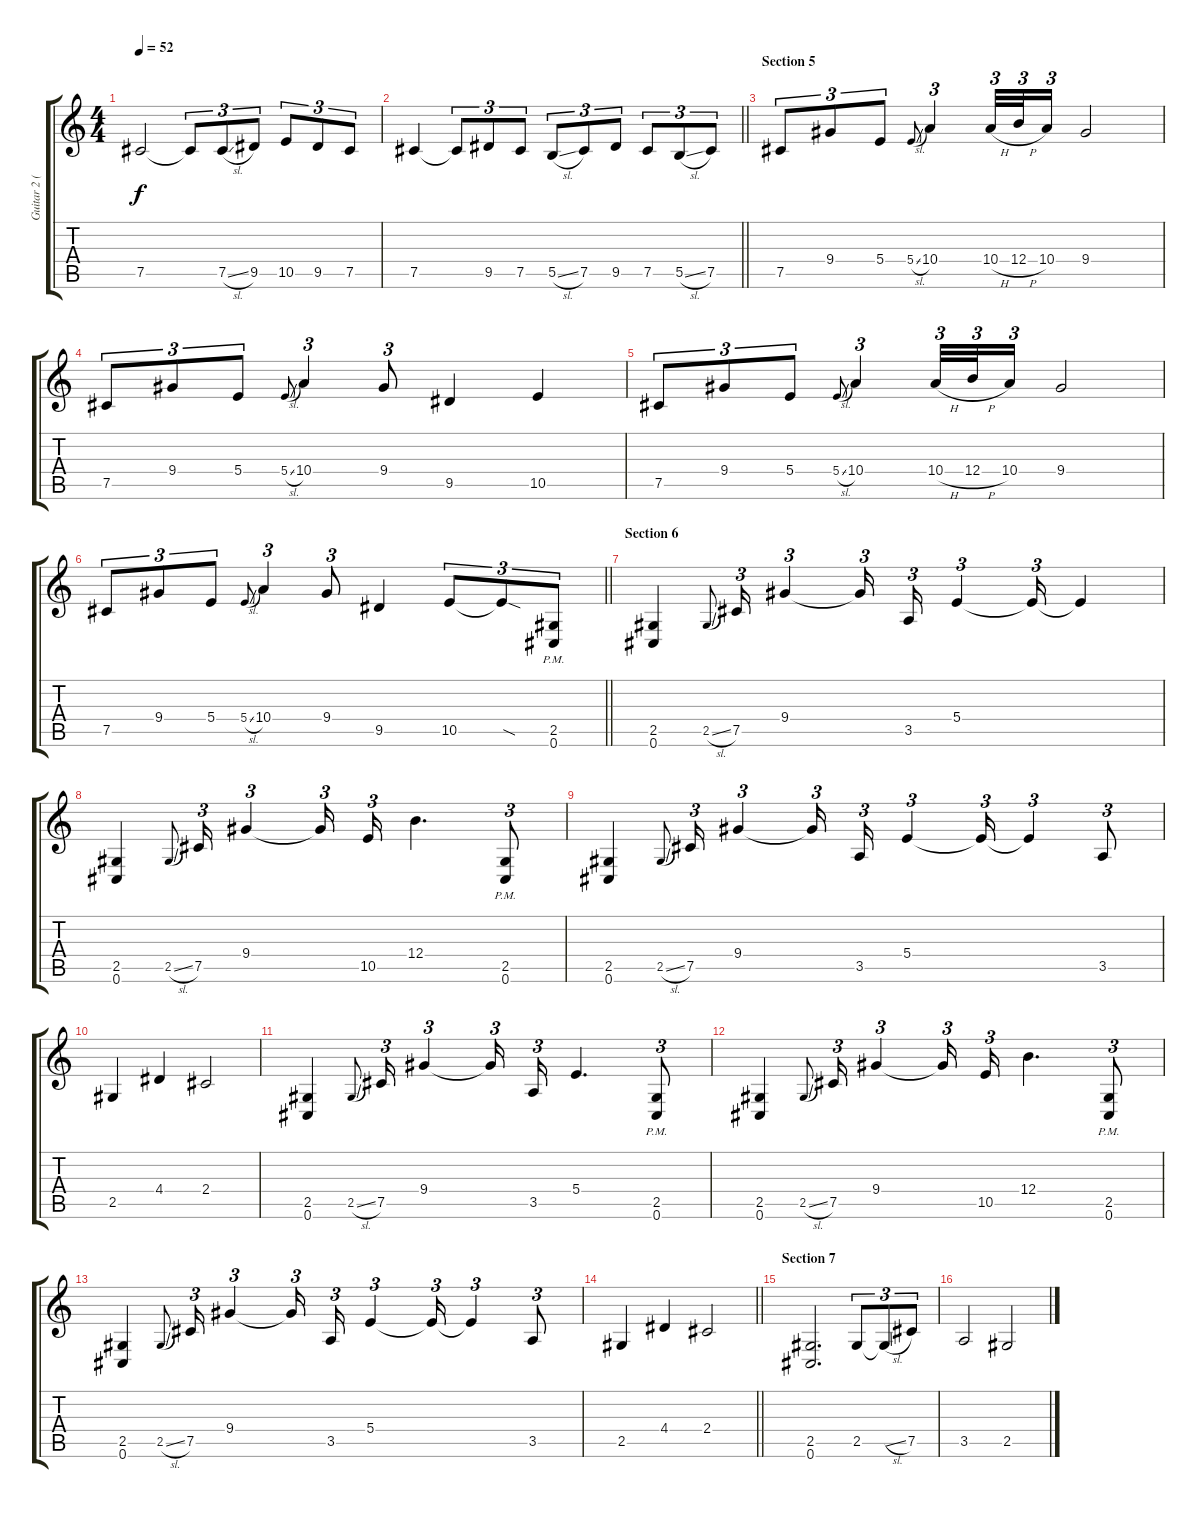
\track ("Guitar 2 (Distortion w/ Delay)" "Guitar 2 (") {instrument distortionguitar}
\staff {score tabs}
\tuning (Db4 Ab3 E3 B2 Gb2 Db2) {hide}
\ts (4 4)
\tempo 52
\clef g2
\ks c
7.5.2{dy f} 7.5{t}.8{tu (3 2)} 7.5{sl}.8{tu (3 2)} 9.5.8{tu (3 2)} 10.5.8{tu (3 2)} 9.5.8{tu (3 2)} 7.5.8{tu (3 2)} |
\barLineRight lightlight
7.5.4 7.5{t}.8{tu (3 2)} 9.5.8{tu (3 2)} 7.5.8{tu (3 2)} 5.5{sl}.8{tu (3 2)} 7.5.8{tu (3 2)} 9.5.8{tu (3 2)} 7.5.8{tu (3 2)} 5.5{sl}.8{tu (3 2)} 7.5.8{tu (3 2)} |
\section ("" "Section 5")
7.5.8{tu (3 2)} 9.4.8{tu (3 2)} 5.4.8{tu (3 2)} 5.4{sl}.8{gr onbeat} 10.4.4{tu (3 2)} 10.4{h}.32{tu (3 2)} 12.4{h}.32{tu (3 2)} 10.4.16{tu (3 2)} 9.4.2 |
7.5.8{tu (3 2)} 9.4.8{tu (3 2)} 5.4.8{tu (3 2)} 5.4{sl}.8{gr onbeat} 10.4.4{tu (3 2)} 9.4.8{tu (3 2)} 9.5.4 10.5.4 |
7.5.8{tu (3 2)} 9.4.8{tu (3 2)} 5.4.8{tu (3 2)} 5.4{sl}.8{gr onbeat} 10.4.4{tu (3 2)} 10.4{h}.32{tu (3 2)} 12.4{h}.32{tu (3 2)} 10.4.16{tu (3 2)} 9.4.2 |
\barLineRight lightlight
7.5.8{tu (3 2)} 9.4.8{tu (3 2)} 5.4.8{tu (3 2)} 5.4{sl}.8{gr onbeat} 10.4.4{tu (3 2)} 9.4.8{tu (3 2)} 9.5.4 10.5.8{tu (3 2)} 10.5{sod t}.8{tu (3 2)} (2.5{pm} 0.6{pm}).8{tu (3 2)} |
\section ("" "Section 6")
(2.5 0.6).4 2.5{sl}.8{gr onbeat} 7.5.16{tu (3 2)} 9.4.4{tu (3 2)} 9.4{t}.16{tu (3 2)} 3.5.16{tu (3 2)} 5.4.4{tu (3 2)} 5.4{t}.16{tu (3 2)} 5.4{t}.4 |
(2.5 0.6).4 2.5{sl}.8{gr onbeat} 7.5.16{tu (3 2)} 9.4.4{tu (3 2)} 9.4{t}.16{tu (3 2)} 10.5.16{tu (3 2)} 12.4.4{d} (2.5{pm} 0.6{pm}).8{tu (3 2)} |
(2.5 0.6).4 2.5{sl}.8{gr onbeat} 7.5.16{tu (3 2)} 9.4.4{tu (3 2)} 9.4{t}.16{tu (3 2)} 3.5.16{tu (3 2)} 5.4.4{tu (3 2)} 5.4{t}.16{tu (3 2)} 5.4{t}.4{tu (3 2)} 3.5.8{tu (3 2)} |
2.5.4 4.4.4 2.4.2 |
(2.5 0.6).4 2.5{sl}.8{gr onbeat} 7.5.16{tu (3 2)} 9.4.4{tu (3 2)} 9.4{t}.16{tu (3 2)} 3.5.16{tu (3 2)} 5.4.4{d} (2.5{pm} 0.6{pm}).8{tu (3 2)} |
(2.5 0.6).4 2.5{sl}.8{gr onbeat} 7.5.16{tu (3 2)} 9.4.4{tu (3 2)} 9.4{t}.16{tu (3 2)} 10.5.16{tu (3 2)} 12.4.4{d} (2.5{pm} 0.6{pm}).8{tu (3 2)} |
(2.5 0.6).4 2.5{sl}.8{gr onbeat} 7.5.16{tu (3 2)} 9.4.4{tu (3 2)} 9.4{t}.16{tu (3 2)} 3.5.16{tu (3 2)} 5.4.4{tu (3 2)} 5.4{t}.16{tu (3 2)} 5.4{t}.4{tu (3 2)} 3.5.8{tu (3 2)} |
\barLineRight lightlight
2.5.4 4.4.4 2.4.2 |
\section ("" "Section 7")
(2.5 0.6).2{d} 2.5.8{tu (3 2)} 2.5{sl t}.8{tu (3 2)} 7.5.8{tu (3 2)} |
3.5.2 2.5.2
